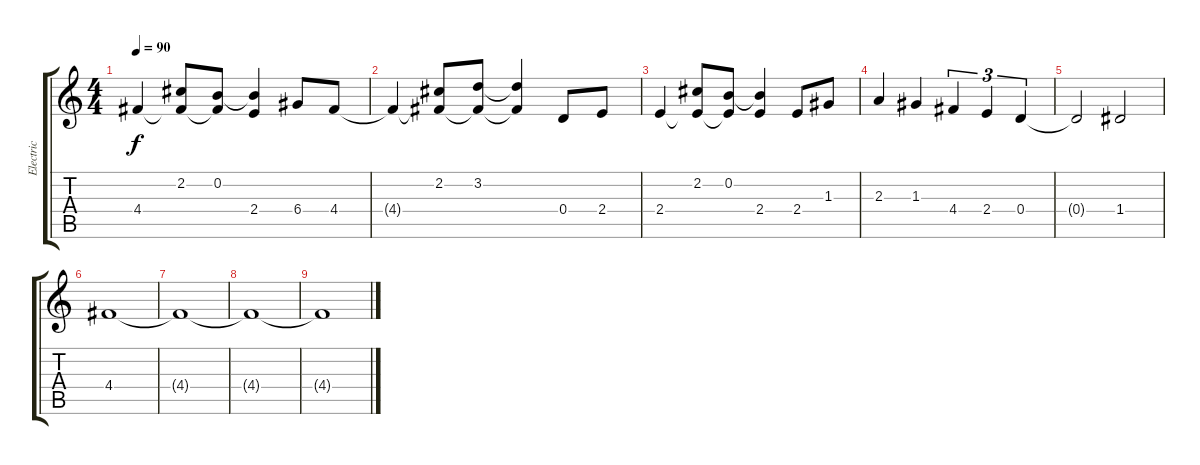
\track ("Electric" "Electric") {instrument overdrivenguitar}
\staff {score tabs}
\tuning (E4 B3 G3 D3 A2 E2) {hide}
\ts (4 4)
\tempo 90
\clef g2
\ks c
4.4.4{dy f} (2.2 4.4{t}).8 (0.2 4.4{t}).8 (0.2{t} 2.4).4 6.4.8 4.4.8 |
4.4{t}.4 (2.2 4.4{t}).8 (3.2 4.4{t}).8 (3.2{t} 4.4{t}).4 0.4.8 2.4.8 |
2.4.4 (2.2 2.4{t}).8 (0.2 2.4{t}).8 (0.2{t} 2.4).4 2.4.8 1.3.8 |
2.3.4 1.3.4 4.4.4{tu (3 2)} 2.4.4{tu (3 2)} 0.4.4{tu (3 2)} |
0.4{t}.2 1.4.2 |
4.4.1 |
4.4{t}.1 |
4.4{t}.1 |
4.4{t}.1
